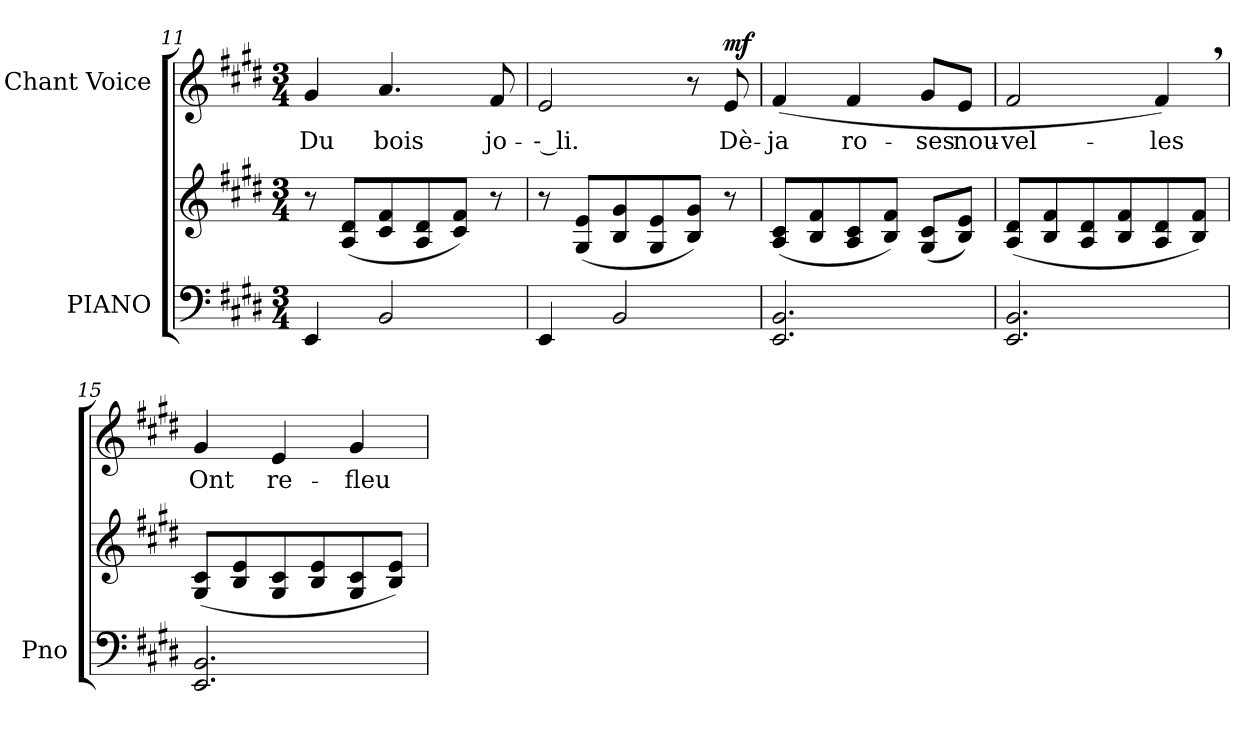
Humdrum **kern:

**kern	**kern	**kern	**text	**dynam
*part2	*part2	*part1	*part1	*part1
*staff3	*staff2	*staff1	*staff1	*staff1
*I"PIANO	*	*I"Chant Voice	*	*
*I'Pno	*	*	*	*
*clefF4	*clefG2	*clefG2	*	*
*k[f#c#g#d#]	*k[f#c#g#d#]	*k[f#c#g#d#]	*	*
*M3/4	*M3/4	*M3/4	*	*
=11	=11	=11	=11	=11
!	!	!	!LO:LY:b	!
4EE/	8r	4g#/	Du	.
.	(<8A/ 8d#/L	.	.	.
!	!	!	!LO:LY:b	!
2BB/	8c#/ 8f#/	4.a/	bois	.
.	8A/ 8d#/	.	.	.
.	8c#/ 8f#/J)	.	.	.
!	!	!	!LO:LY:b	!
.	8r	8f#/	jo-	.
!!LO:LB:g=z
=12	=12	=12	=12	=12
!	!	!	!LO:LY:b	!
4EE/	8r	2e/	-- li.	.
.	(<8G#/ 8e/L	.	.	.
2BB/	8B/ 8g#/	.	.	.
.	8G#/ 8e/	.	.	.
.	8B/ 8g#/J)	8r	.	.
!	!	!	!LO:LY:b	!LO:DY:a
.	8r	8e/	Dè-	mf
=13	=13	=13	=13	=13
!	!	!	!LO:LY:b	!
2.EE/ 2.BB/	(<8A/ 8c#/L	(>4f#/	-ja	.
.	8B/ 8f#/	.	.	.
!	!	!	!LO:LY:b	!
.	8A/ 8c#/	4f#/	ro-	.
.	8B/ 8f#/J)	.	.	.
!	!	!	!LO:LY:b	!
.	(<8G#/ 8c#/L	8g#/L	-ses	.
!	!	!	!LO:LY:b	!
.	8B/ 8e/J)	8e/J	nou-	.
=14	=14	=14	=14	=14
!	!	!	!LO:LY:b	!
2.EE/ 2.BB/	(<8A/ 8d#/L	2f#/	-vel-	.
.	8B/ 8f#/	.	.	.
.	8A/ 8d#/	.	.	.
.	8B/ 8f#/	.	.	.
!	!	!	!LO:LY:b	!
.	8A/ 8d#/	4f#,/)	-les	.
.	8B/ 8f#/J)	.	.	.
=15	=15	=15	=15	=15
!	!	!	!LO:LY:b	!
2.EE/ 2.BB/	(<8G#/ 8c#/L	4g#/	Ont	.
.	8B/ 8e/	.	.	.
!	!	!	!LO:LY:b	!
.	8G#/ 8c#/	4e/	re-	.
.	8B/ 8e/	.	.	.
!	!	!	!LO:LY:b	!
.	8G#/ 8c#/	4g#/	-fleu-	.
.	8B/ 8e/J)	.	.	.
=	=	=	=	=
*-	*-	*-	*-	*-
